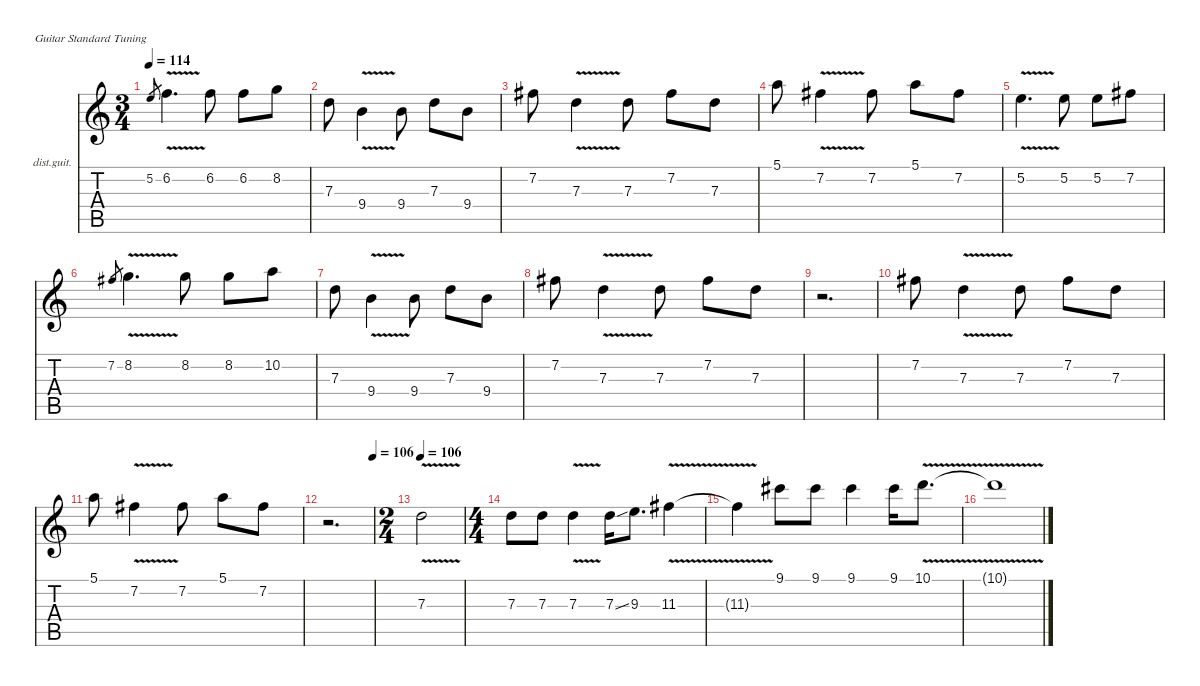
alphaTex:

\defaultSystemsLayout 4
\hideDynamics
\bracketExtendMode nobrackets
\firstSystemTrackNameOrientation horizontal
\otherSystemsTrackNameOrientation horizontal
\track ("4th guitar" "dist.guit.") {instrument distortionguitar}
\staff {score tabs}
\tuning (E4 B3 G3 D3 A2 E2)
\ts (3 4)
\tempo 114
\clef g2
\ks c
5.2.8{gr dy p beam Up} 6.2{v}.4{d dy f beam Down} 6.2.8{beam Down} 6.2.8{beam Down} 8.2.8{beam Down} |
7.3.8{beam Down} 9.4{v}.4{beam Down} 9.4.8{beam Down} 7.3.8{beam Down} 9.4.8{beam Down} |
7.2{acc #}.8{beam Down} 7.3{v}.4{beam Down} 7.3.8{beam Down} 7.2{acc #}.8{beam Down} 7.3.8{beam Down} |
5.1.8{beam Down} 7.2{v acc #}.4{beam Down} 7.2{acc #}.8{beam Down} 5.1.8{beam Down} 7.2{acc #}.8{beam Down} |
5.2{v}.4{d beam Down} 5.2.8{beam Down} 5.2.8{beam Down} 7.2{acc #}.8{beam Down} |
7.2{acc #}.8{gr dy p beam Up} 8.2{v}.4{d dy f beam Down} 8.2.8{beam Down} 8.2.8{beam Down} 10.2.8{beam Down} |
7.3.8{beam Down} 9.4{v}.4{beam Down} 9.4.8{beam Down} 7.3.8{beam Down} 9.4.8{beam Down} |
7.2{acc #}.8{beam Down} 7.3{v}.4{beam Down} 7.3.8{beam Down} 7.2{acc #}.8{beam Down} 7.3.8{beam Down} |
r.2{d beam Down} |
7.2{acc #}.8{beam Down} 7.3{v}.4{beam Down} 7.3.8{beam Down} 7.2{acc #}.8{beam Down} 7.3.8{beam Down} |
5.1.8{beam Down} 7.2{v acc #}.4{beam Down} 7.2{acc #}.8{beam Down} 5.1.8{beam Down} 7.2{acc #}.8{beam Down} |
\tempo (106 1)
r.2{d beam Down} |
\ts (2 4)
\tempo 106
7.3{v}.2{beam Down} |
\ts (4 4)
7.3.8{beam Down} 7.3.8{beam Down} 7.3{v}.4{beam Down} 7.3{ss}.16{beam Down} 9.3.8{d beam Down} 11.3{v acc #}.4{beam Down} |
11.3{v t acc #}.4{beam Down} 9.1{acc #}.8{beam Down} 9.1{acc #}.8{beam Down} 9.1{acc #}.4{beam Down} 9.1{acc #}.16{beam Down} 10.1{v}.8{d beam Down} |
10.1{v t}.1{beam Down}
